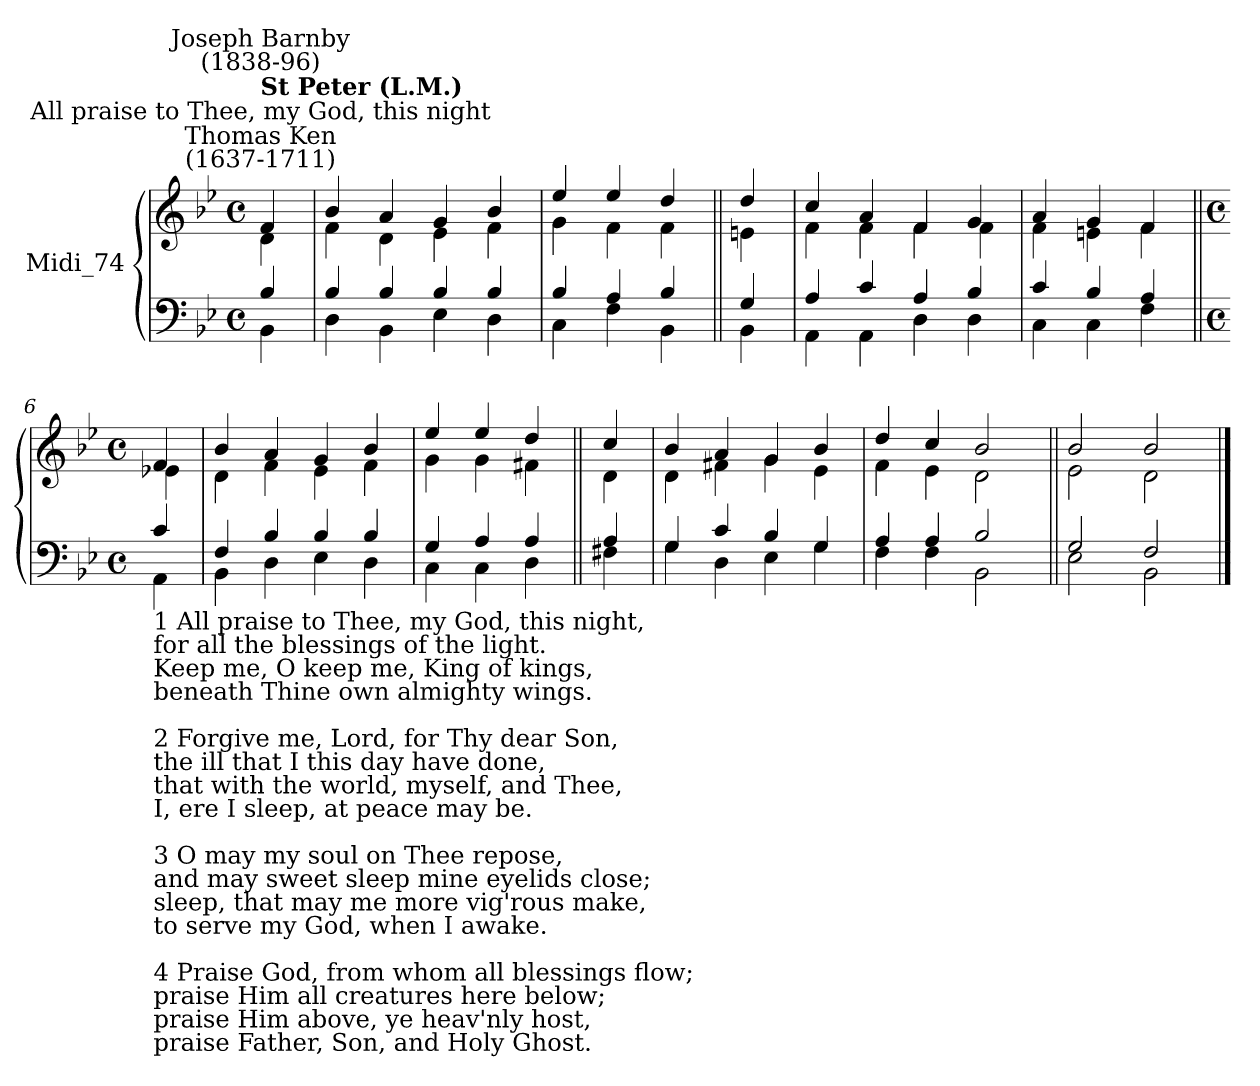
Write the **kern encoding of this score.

**kern	**kern
*part2	*part1
*staff2	*staff1
*I"Midi_74	*I"Midi_74
*clefF4	*clefG2
*k[b-e-]	*k[b-e-]
*B-:	*B-:
*M4/4	*M4/4
*met(c)	*met(c)
=	=
*^	*^
!	!	!LO:TX:a:cj:t=Thomas Ken\n(1637-1711)	!
!	!	!LO:TX:a:cj:t=All praise to Thee, my God, this night	!
!	!	!LO:TX:a:B:t=St Peter (L.M.)	!
!	!	!LO:TX:a:cj:t=Joseph Barnby\n(1838-96)	!
4B-/	4BB-\	4f/	4d\
=1	=1	=1	=1
4B-/	4D\	4b-/	4f\
4B-/	4BB-\	4a/	4d\
4B-/	4E-\	4g/	4e-\
4B-/	4D\	4b-/	4f\
=2	=2	=2	=2
4B-/	4C\	4ee-/	4g\
4A/	4F\	4ee-/	4f\
4B-/	4BB-\	4dd/	4f\
=3||	=3||	=3||	=3||
4G/	4BB-\	4dd/	4en\
=4	=4	=4	=4
4A/	4AA\	4cc/	4f\
4c/	4AA\	4a/	4f\
4A/	4D\	4f/	4f\
4B-/	4D\	4g/	4f\
=5	=5	=5	=5
4c/	4C\	4a/	4f\
4B-/	4C\	4g/	4en\
4A/	4F\	4f/	4f\
!!LO:LB:g=z	!!
=6||	=6||	=6||	=6||
*M4/4	*	*M4/4	*
*met(c)	*	*met(c)	*
!LO:TX:b:t=1 All praise to Thee, my God, this night,\nfor all the blessings of the light.\nKeep me, O keep me, King of kings,\nbeneath Thine own almighty wings.\n\n2 Forgive me, Lord, for Thy dear Son,\nthe ill that I this day have done,\nthat with the world, myself, and Thee,\nI, ere I sleep, at peace may be.\n\n3 O may my soul on Thee repose,\nand may sweet sleep mine eyelids close;\nsleep, that may me more vig'rous make,\nto serve my God, when I awake.\n\n4 Praise God, from whom all blessings flow;\npraise Him all creatures here below;\npraise Him above, ye heav'nly host,\npraise Father, Son, and Holy Ghost.	!	!	!
4c/	4AA\	4f/	4e-X\
=7	=7	=7	=7
4F/	4BB-\	4b-/	4d\
4B-/	4D\	4a/	4f\
4B-/	4E-\	4g/	4e-\
4B-/	4D\	4b-/	4f\
=8	=8	=8	=8
4G/	4C\	4ee-/	4g\
4A/	4C\	4ee-/	4g\
4A/	4D\	4dd/	4f#X\
=9||	=9||	=9||	=9||
4A/	4F#X\	4cc/	4d\
=10	=10	=10	=10
4G/	4G\	4b-/	4d\
4c/	4D\	4a/	4f#X\
4B-/	4E-\	4g/	4g\
4G/	4G\	4b-/	4e-\
=11	=11	=11	=11
4A/	4F\	4dd/	4f\
4A/	4F\	4cc/	4e-\
2B-/	2BB-\	2b-/	2d\
=12||	=12||	=12||	=12||
2G/	2E-\	2b-/	2e-\
2F/	2BB-\	2b-/	2d\
*v	*v	*	*
*	*v	*v
==	==
*-	*-
